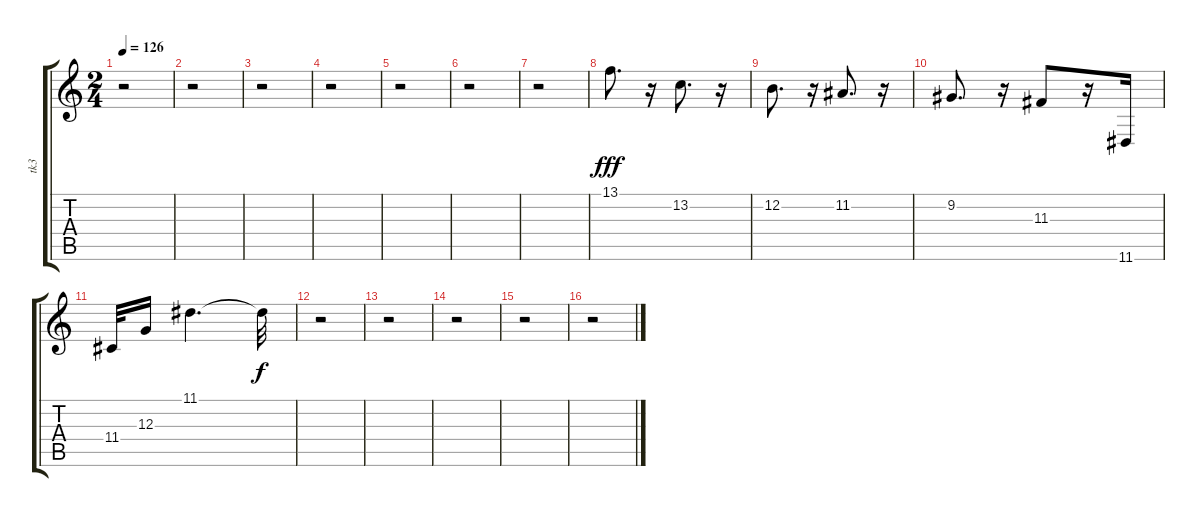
\track ("tk3" "tk3") {instrument acousticgrandpiano}
\staff {score tabs}
\tuning (E4 B3 G3 D3 A2 E2) {hide}
\ts (2 4)
\tempo 126
\clef g2
\ks c
r.2{dy f} |
r.2 |
r.2 |
r.2 |
r.2 |
r.2 |
r.2 |
13.1.8{d dy fff} r.16 13.2.8{d} r.16 |
12.2.8{d} r.16 11.2.8{d} r.16 |
9.2.8{d} r.16 11.3.8 r.16 11.6.16 |
11.4.32 12.3.16 11.1.4{d} 11.1{t}.32{dy f} |
r.2 |
r.2 |
r.2 |
r.2 |
r.2
